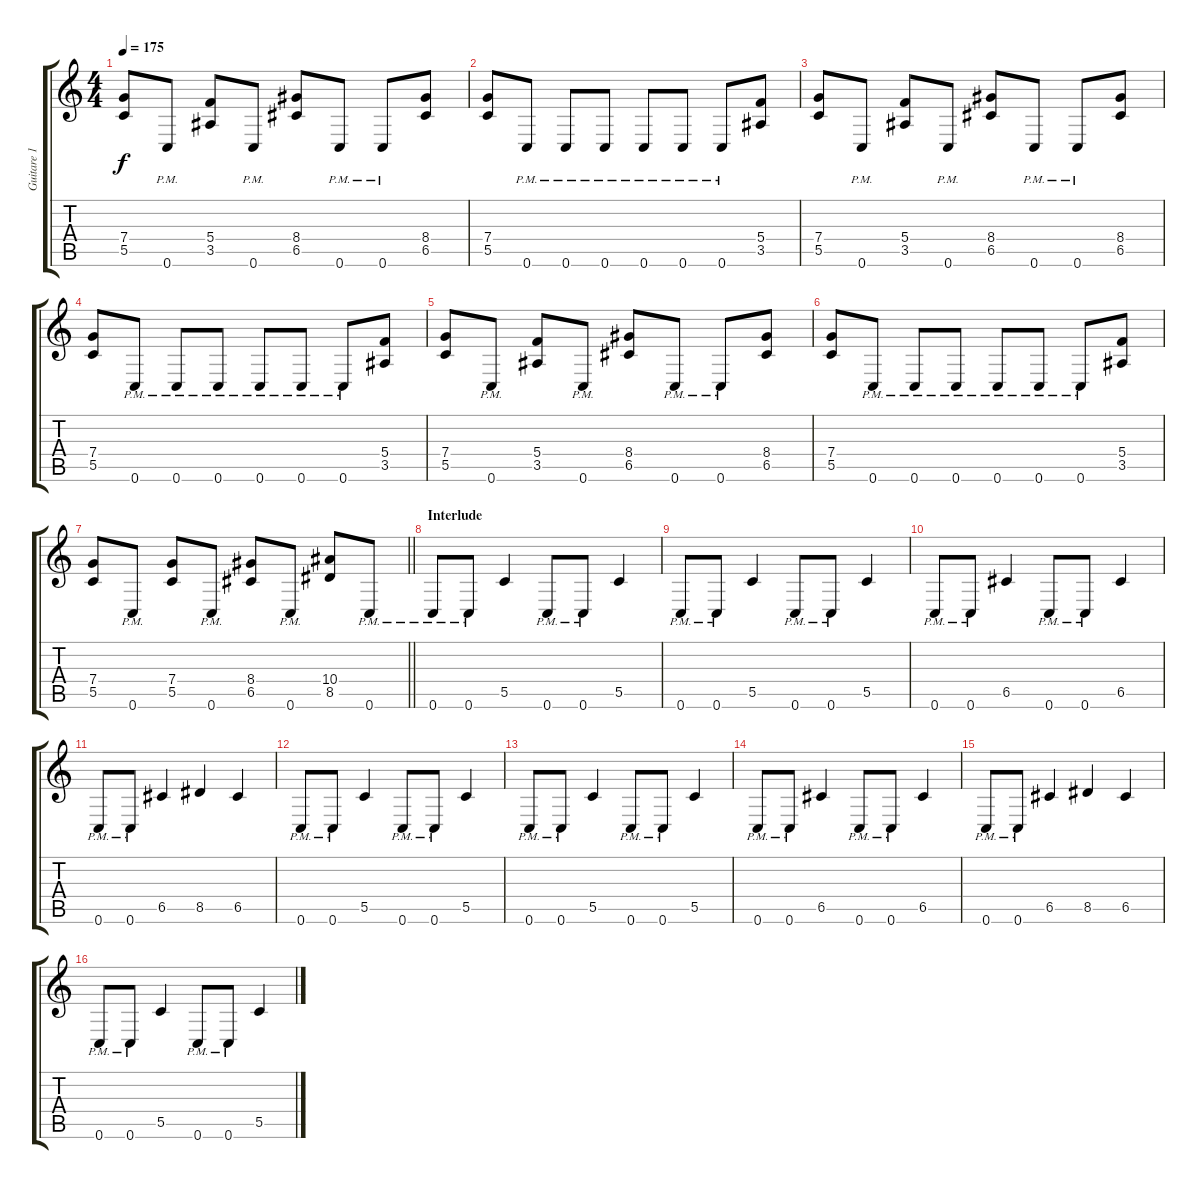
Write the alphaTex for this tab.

\track ("Guitare 1" "Guitare 1") {instrument distortionguitar}
\staff {score tabs}
\tuning (D4 A3 F3 C3 G2 C2) {hide}
\ts (4 4)
\tempo 175
\clef g2
\ks c
(7.4 5.5).8{dy f} 0.6{pm}.8 (5.4 3.5).8 0.6{pm}.8 (8.4 6.5).8 0.6{pm}.8 0.6{pm}.8 (8.4 6.5).8 |
(7.4 5.5).8 0.6{pm}.8 0.6{pm}.8 0.6{pm}.8 0.6{pm}.8 0.6{pm}.8 0.6{pm}.8 (5.4 3.5).8 |
(7.4 5.5).8 0.6{pm}.8 (5.4 3.5).8 0.6{pm}.8 (8.4 6.5).8 0.6{pm}.8 0.6{pm}.8 (8.4 6.5).8 |
(7.4 5.5).8 0.6{pm}.8 0.6{pm}.8 0.6{pm}.8 0.6{pm}.8 0.6{pm}.8 0.6{pm}.8 (5.4 3.5).8 |
(7.4 5.5).8 0.6{pm}.8 (5.4 3.5).8 0.6{pm}.8 (8.4 6.5).8 0.6{pm}.8 0.6{pm}.8 (8.4 6.5).8 |
(7.4 5.5).8 0.6{pm}.8 0.6{pm}.8 0.6{pm}.8 0.6{pm}.8 0.6{pm}.8 0.6{pm}.8 (5.4 3.5).8 |
\barLineRight lightlight
(7.4 5.5).8 0.6{pm}.8 (7.4 5.5).8 0.6{pm}.8 (8.4 6.5).8 0.6{pm}.8 (10.4 8.5).8 0.6{pm}.8 |
\section ("" "Interlude")
0.6{pm}.8 0.6{pm}.8 5.5.4 0.6{pm}.8 0.6{pm}.8 5.5.4 |
0.6{pm}.8 0.6{pm}.8 5.5.4 0.6{pm}.8 0.6{pm}.8 5.5.4 |
0.6{pm}.8 0.6{pm}.8 6.5.4 0.6{pm}.8 0.6{pm}.8 6.5.4 |
0.6{pm}.8 0.6{pm}.8 6.5.4 8.5.4 6.5.4 |
0.6{pm}.8 0.6{pm}.8 5.5.4 0.6{pm}.8 0.6{pm}.8 5.5.4 |
0.6{pm}.8 0.6{pm}.8 5.5.4 0.6{pm}.8 0.6{pm}.8 5.5.4 |
0.6{pm}.8 0.6{pm}.8 6.5.4 0.6{pm}.8 0.6{pm}.8 6.5.4 |
0.6{pm}.8 0.6{pm}.8 6.5.4 8.5.4 6.5.4 |
0.6{pm}.8 0.6{pm}.8 5.5.4 0.6{pm}.8 0.6{pm}.8 5.5.4
